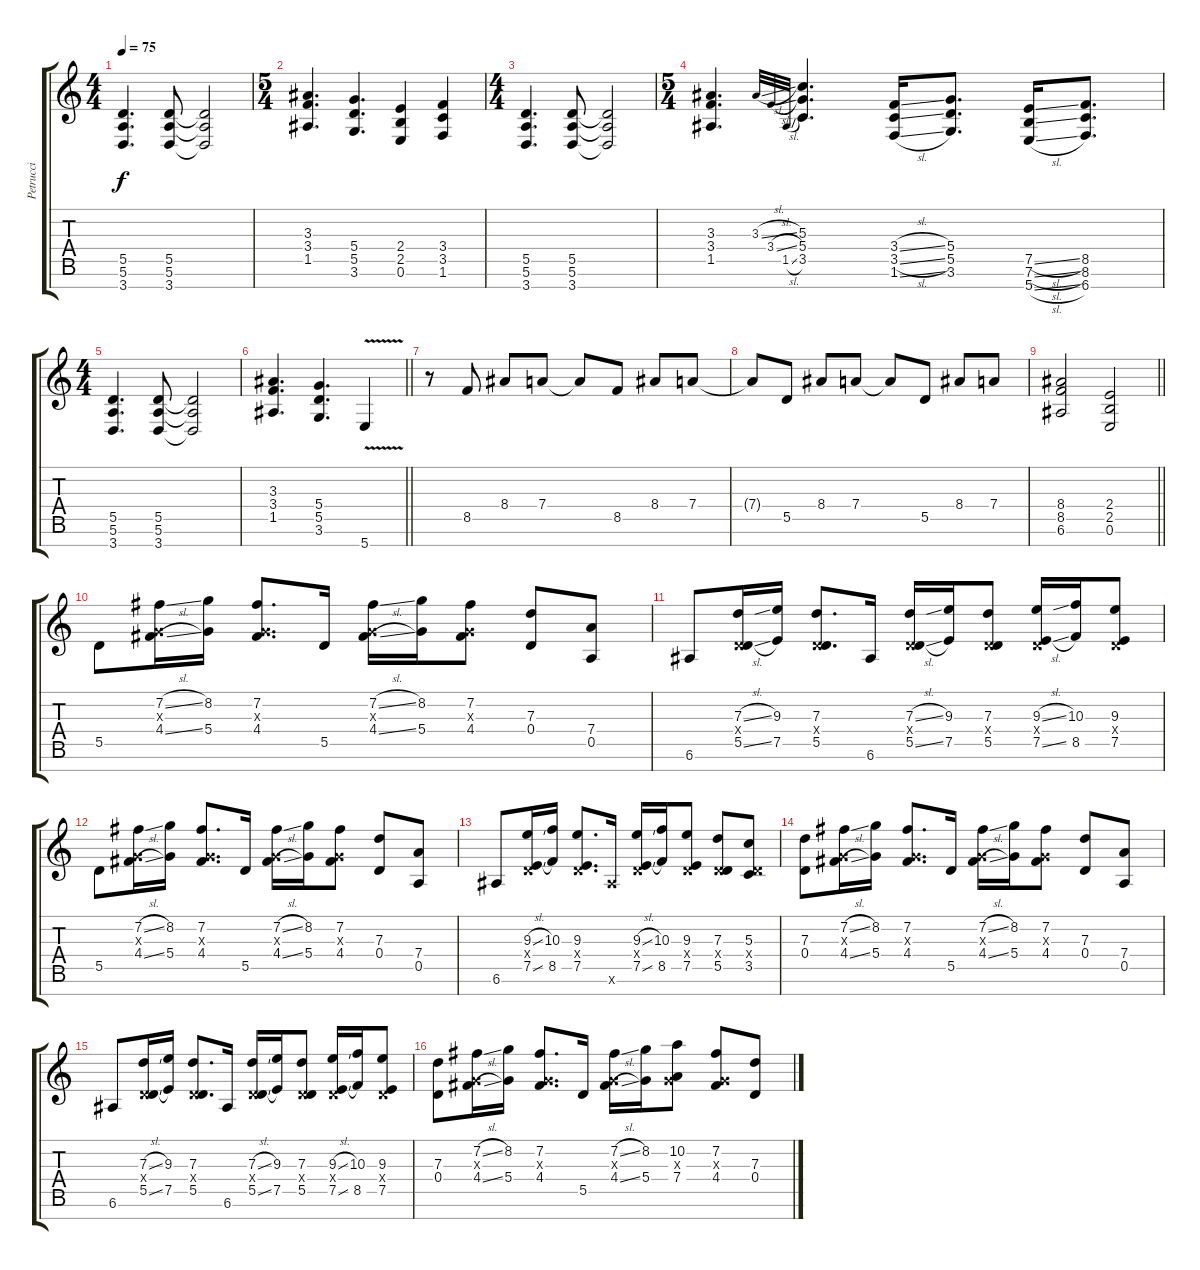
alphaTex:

\track ("Petrucci" "Petrucci") {instrument distortionguitar}
\staff {score tabs}
\tuning (E4 B3 G3 D3 A2 E2 B1) {hide}
\ts (4 4)
\tempo 75
\clef g2
\ks c
(5.5 5.6 3.7).4{d dy f instrument distortionguitar} (5.5 5.6 3.7).8 (5.5{t} 5.6{t} 3.7{t}).2 |
\ts (5 4)
(3.3 3.4 1.5).4{d} (5.4 5.5 3.6).4{d} (2.4 2.5 0.6).4 (3.4 3.5 1.6).4 |
\ts (4 4)
(5.5 5.6 3.7).4{d} (5.5 5.6 3.7).8 (5.5{t} 5.6{t} 3.7{t}).2 |
\ts (5 4)
(3.3 3.4 1.5).4{d} 3.3{sl}.32{gr onbeat} 3.4{sl}.32{gr onbeat} 1.5{sl}.32{gr onbeat} (5.3 5.4 3.5).4{d} (3.4{sl} 3.5{sl} 1.6{sl}).16 (5.4 5.5 3.6).8{d} (7.5{sl} 7.6{sl} 5.7{sl}).16 (8.5 8.6 6.7).8{d} |
\ts (4 4)
(5.5 5.6 3.7).4{d} (5.5 5.6 3.7).8 (5.5{t} 5.6{t} 3.7{t}).2 |
\barLineRight lightlight
(3.3 3.4 1.5).4{d} (5.4 5.5 3.6).4{d} 5.7{v}.4 |
r.8{balance 0} 8.5.8 8.4.8 7.4.8 7.4{t}.8 8.5.8 8.4.8 7.4.8 |
7.4{t}.8 5.5.8 8.4.8 7.4.8 7.4{t}.8 5.5.8 8.4.8 7.4.8 |
\barLineRight lightlight
(8.4 8.5 6.6).2 (2.4 2.5 0.6).2 |
5.5.8 (7.2{sl} 0.3{x} 4.4{sl}).16 (8.2 5.4).16 (7.2 0.3{x} 4.4).8{d} 5.5.16 (7.2{sl} 0.3{x} 4.4{sl}).16 (8.2 5.4).16 (7.2 0.3{x} 4.4).8 (7.3 0.4).8 (7.4 0.5).8 |
6.6.8 (7.3{sl} 0.4{x} 5.5{sl}).16 (9.3 7.5).16 (7.3 0.4{x} 5.5).8{d} 6.6.16 (7.3{sl} 0.4{x} 5.5{sl}).16 (9.3 7.5).16 (7.3 0.4{x} 5.5).8 (9.3{sl} 0.4{x} 7.5{sl}).16 (10.3 8.5).16 (9.3 0.4{x} 7.5).8 |
5.5.8 (7.2{sl} 0.3{x} 4.4{sl}).16 (8.2 5.4).16 (7.2 0.3{x} 4.4).8{d} 5.5.16 (7.2{sl} 0.3{x} 4.4{sl}).16 (8.2 5.4).16 (7.2 0.3{x} 4.4).8 (7.3 0.4).8 (7.4 0.5).8 |
6.6.8 (9.3{sl} 0.4{x} 7.5{sl}).16 (10.3 8.5).16 (9.3 0.4{x} 7.5).8{d} 6.6{x}.16 (9.3{sl} 0.4{x} 7.5{sl}).16 (10.3 8.5).16 (9.3 0.4{x} 7.5).8 (7.3 0.4{x} 5.5).8 (5.3 0.4{x} 3.5).8 |
(7.3 0.4).8 (7.2{sl} 0.3{x} 4.4{sl}).16 (8.2 5.4).16 (7.2 0.3{x} 4.4).8{d} 5.5.16 (7.2{sl} 0.3{x} 4.4{sl}).16 (8.2 5.4).16 (7.2 0.3{x} 4.4).8 (7.3 0.4).8 (7.4 0.5).8 |
6.6.8 (7.3{sl} 0.4{x} 5.5{sl}).16 (9.3 7.5).16 (7.3 0.4{x} 5.5).8{d} 6.6.16 (7.3{sl} 0.4{x} 5.5{sl}).16 (9.3 7.5).16 (7.3 0.4{x} 5.5).8 (9.3{sl} 0.4{x} 7.5{sl}).16 (10.3 8.5).16 (9.3 0.4{x} 7.5).8 |
(7.3 0.4).8 (7.2{sl} 0.3{x} 4.4{sl}).16 (8.2 5.4).16 (7.2 0.3{x} 4.4).8{d} 5.5.16 (7.2{sl} 0.3{x} 4.4{sl}).16 (8.2 5.4).16 (10.2 0.3{x} 7.4).8 (7.2 0.3{x} 4.4).8 (7.3 0.4).8
